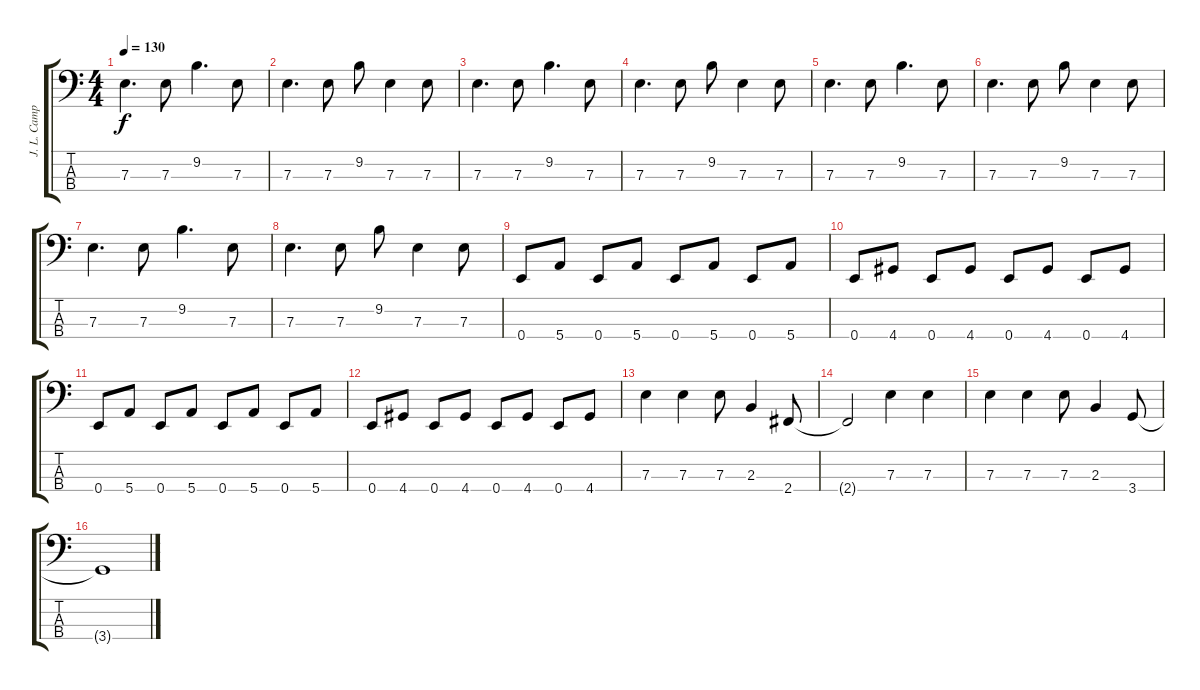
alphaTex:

\track ("J. L. Campuzano \"Sherpa\"" "J. L. Camp") {instrument electricbassfinger}
\staff {score tabs}
\tuning (G2 D2 A1 E1) {hide}
\ts (4 4)
\tempo 130
\clef f4
\ks c
7.3.4{d dy f} 7.3.8 9.2.4{d} 7.3.8 |
7.3.4{d} 7.3.8 9.2.8 7.3.4 7.3.8 |
7.3.4{d} 7.3.8 9.2.4{d} 7.3.8 |
7.3.4{d} 7.3.8 9.2.8 7.3.4 7.3.8 |
7.3.4{d} 7.3.8 9.2.4{d} 7.3.8 |
7.3.4{d} 7.3.8 9.2.8 7.3.4 7.3.8 |
7.3.4{d} 7.3.8 9.2.4{d} 7.3.8 |
7.3.4{d} 7.3.8 9.2.8 7.3.4 7.3.8 |
0.4.8 5.4.8 0.4.8 5.4.8 0.4.8 5.4.8 0.4.8 5.4.8 |
0.4.8 4.4.8 0.4.8 4.4.8 0.4.8 4.4.8 0.4.8 4.4.8 |
0.4.8 5.4.8 0.4.8 5.4.8 0.4.8 5.4.8 0.4.8 5.4.8 |
0.4.8 4.4.8 0.4.8 4.4.8 0.4.8 4.4.8 0.4.8 4.4.8 |
7.3.4 7.3.4 7.3.8 2.3.4 2.4.8 |
2.4{t}.2 7.3.4 7.3.4 |
7.3.4 7.3.4 7.3.8 2.3.4 3.4.8 |
3.4{t}.1
